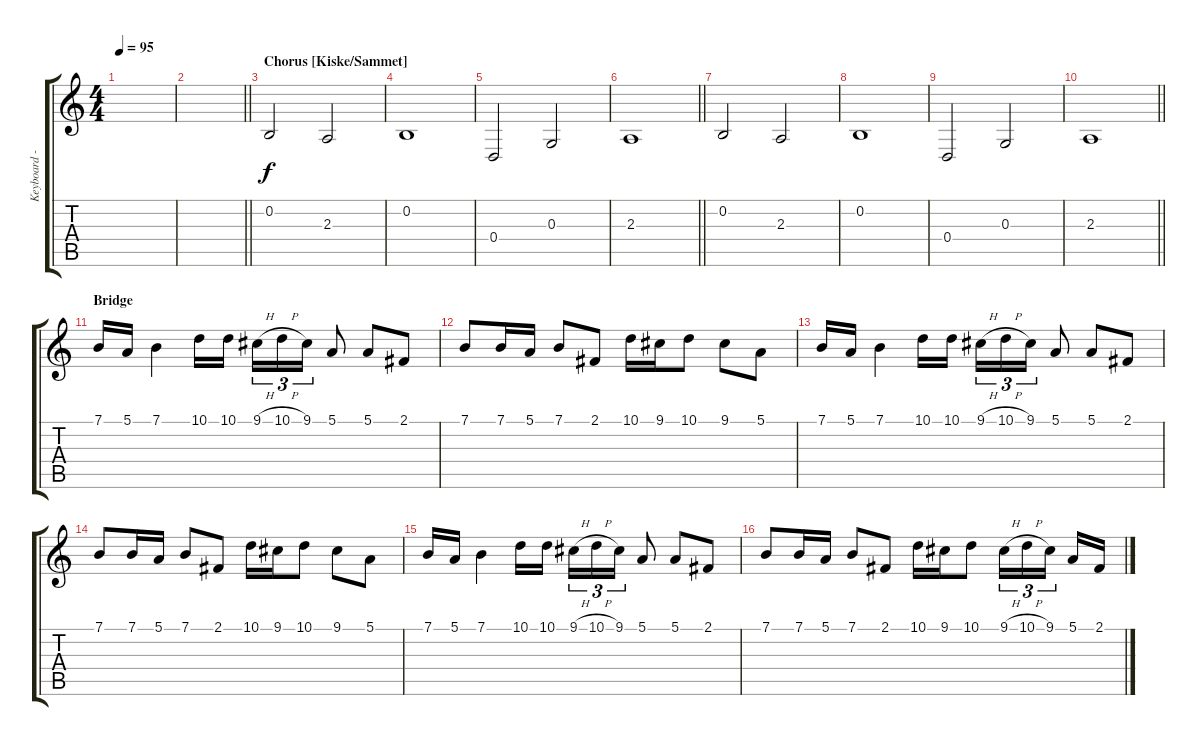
\track ("Keyboard - Lead (Miro)" "Keyboard -") {instrument flute}
\staff {score tabs}
\tuning (E4 B3 G3 D3 A2 E2) {hide}
\ts (4 4)
\tempo 95
\clef g2
\ks c
|
\barLineRight lightlight
|
\section ("" "Chorus [Kiske/Sammet]")
0.2.2{volume 10} 2.3.2 |
0.2.1 |
0.4.2 0.3.2 |
\barLineRight lightlight
2.3.1 |
0.2.2 2.3.2 |
0.2.1 |
0.4.2 0.3.2 |
\barLineRight lightlight
2.3.1 |
\section ("" "Bridge")
7.1.16{volume 16} 5.1.16 7.1.4 10.1.16 10.1.16 9.1{h}.16{tu (3 2)} 10.1{h}.16{tu (3 2)} 9.1.16{tu (3 2)} 5.1.8 5.1.8 2.1.8 |
7.1.8 7.1.16 5.1.16 7.1.8 2.1.8 10.1.16 9.1.16 10.1.8 9.1.8 5.1.8 |
7.1.16 5.1.16 7.1.4 10.1.16 10.1.16 9.1{h}.16{tu (3 2)} 10.1{h}.16{tu (3 2)} 9.1.16{tu (3 2)} 5.1.8 5.1.8 2.1.8 |
7.1.8 7.1.16 5.1.16 7.1.8 2.1.8 10.1.16 9.1.16 10.1.8 9.1.8 5.1.8 |
7.1.16 5.1.16 7.1.4 10.1.16 10.1.16 9.1{h}.16{tu (3 2)} 10.1{h}.16{tu (3 2)} 9.1.16{tu (3 2)} 5.1.8 5.1.8 2.1.8 |
7.1.8 7.1.16 5.1.16 7.1.8 2.1.8 10.1.16 9.1.16 10.1.8 9.1{h}.16{tu (3 2)} 10.1{h}.16{tu (3 2)} 9.1.16{tu (3 2) beam splitsecondary} 5.1.16 2.1.16
